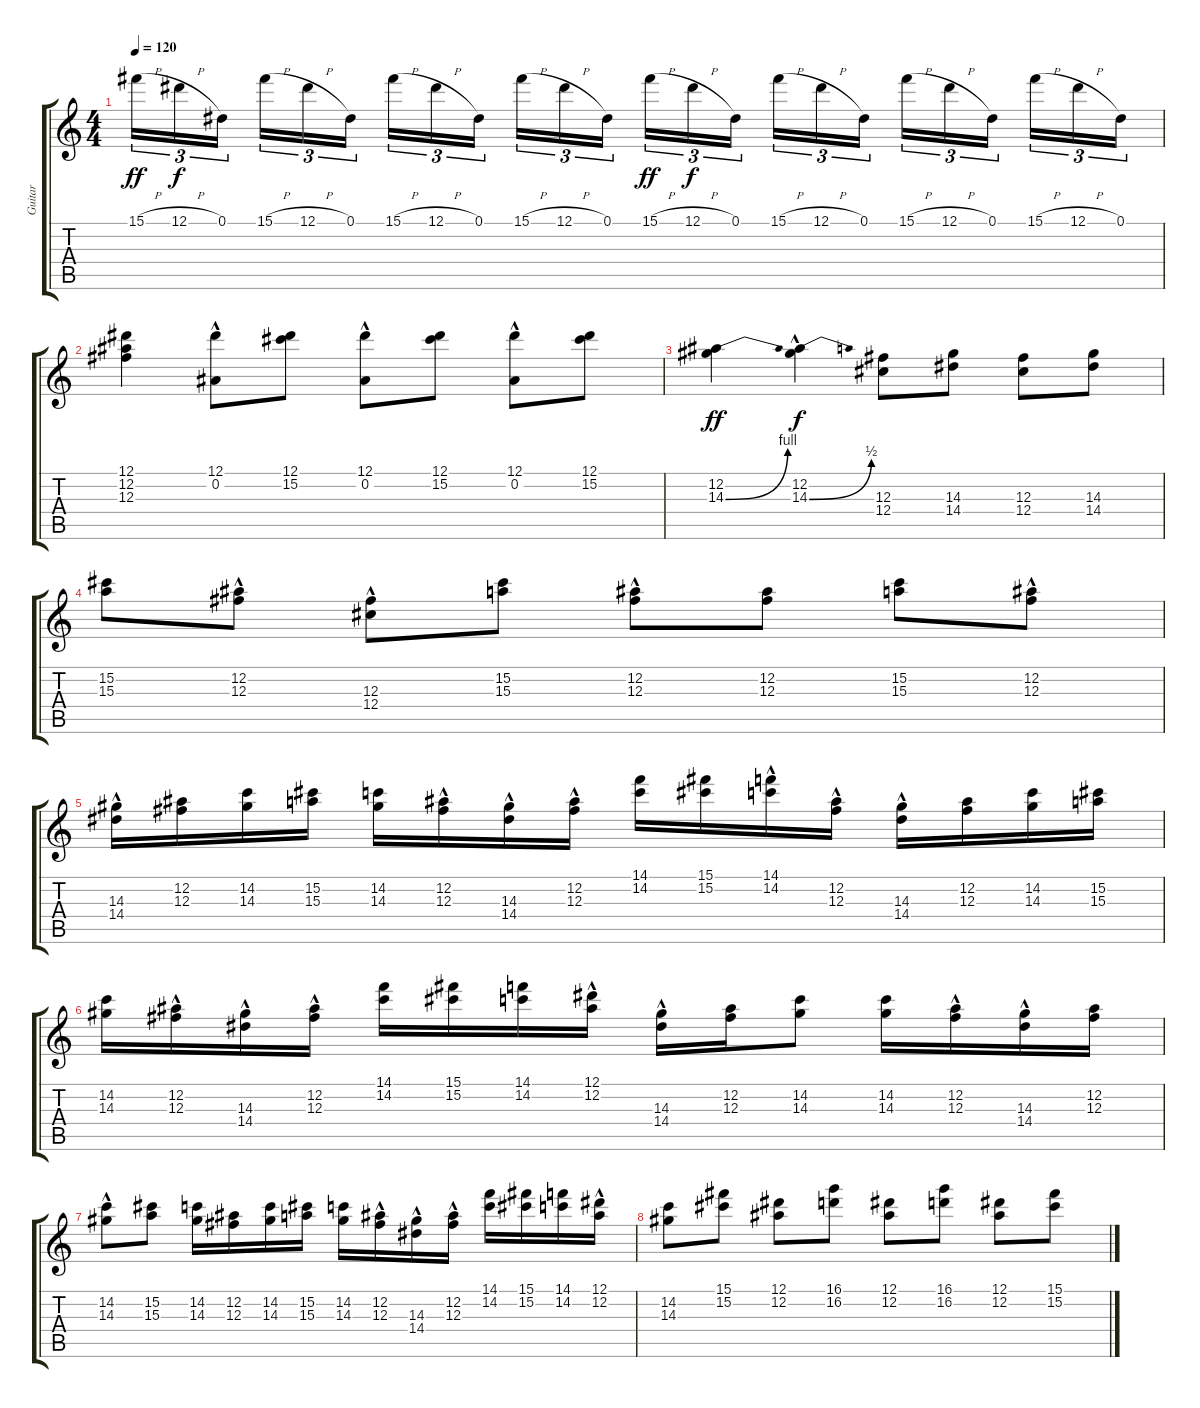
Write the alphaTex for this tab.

\track ("Guitar" "Guitar") {instrument overdrivenguitar}
\staff {score tabs}
\tuning (Eb4 Bb3 Gb3 Db3 Ab2 Eb2) {hide}
\ts (4 4)
\tempo 120
\clef g2
\ks c
15.1{h}.16{tu (3 2) dy ff} 12.1{h}.16{tu (3 2) dy f} 0.1.16{tu (3 2)} 15.1{h}.16{tu (3 2)} 12.1{h}.16{tu (3 2)} 0.1.16{tu (3 2)} 15.1{h}.16{tu (3 2)} 12.1{h}.16{tu (3 2)} 0.1.16{tu (3 2)} 15.1{h}.16{tu (3 2)} 12.1{h}.16{tu (3 2)} 0.1.16{tu (3 2)} 15.1{h}.16{tu (3 2) dy ff} 12.1{h}.16{tu (3 2) dy f} 0.1.16{tu (3 2)} 15.1{h}.16{tu (3 2)} 12.1{h}.16{tu (3 2)} 0.1.16{tu (3 2)} 15.1{h}.16{tu (3 2)} 12.1{h}.16{tu (3 2)} 0.1.16{tu (3 2)} 15.1{h}.16{tu (3 2)} 12.1{h}.16{tu (3 2)} 0.1.16{tu (3 2)} |
(12.1 12.2 12.3).4 (12.1{hac} 0.2).8 (12.1 15.2).8 (12.1{hac} 0.2).8 (12.1 15.2).8 (12.1{hac} 0.2).8 (12.1 15.2).8 |
(12.2 14.3{be (bend 0 0 60 4)}).4{dy ff} (12.2{hac} 14.3{be (bend 0 0 60 2) hac}).4{dy f} (12.3 12.4).8 (14.3 14.4).8 (12.3 12.4).8 (14.3 14.4).8 |
(15.2 15.3).8 (12.2{hac} 12.3{hac}).8 (12.3 12.4{hac}).8 (15.2 15.3).8 (12.2{hac} 12.3{hac}).8 (12.2 12.3).8 (15.2 15.3).8 (12.2{hac} 12.3{hac}).8 |
(14.3 14.4{hac}).16 (12.2 12.3).16 (14.2 14.3).16 (15.2 15.3).16 (14.2 14.3).16 (12.2{hac} 12.3{hac}).16 (14.3 14.4{hac}).16 (12.2 12.3{hac}).16 (14.1 14.2).16 (15.1 15.2).16 (14.1{hac} 14.2).16 (12.2{hac} 12.3{hac}).16 (14.3 14.4{hac}).16 (12.2 12.3).16 (14.2 14.3).16 (15.2 15.3).16 |
(14.2 14.3).16 (12.2{hac} 12.3{hac}).16 (14.3 14.4{hac}).16 (12.2 12.3{hac}).16 (14.1 14.2).16 (15.1 15.2).16 (14.1 14.2).16 (12.1{hac} 12.2{hac}).16 (14.3 14.4{hac}).16 (12.2 12.3).16 (14.2 14.3).8 (14.2 14.3).16 (12.2{hac} 12.3{hac}).16 (14.3 14.4{hac}).16 (12.2 12.3).16 |
(14.2{hac} 14.3).8 (15.2 15.3).8 (14.2 14.3).16 (12.2 12.3).16 (14.2 14.3).16 (15.2 15.3).16 (14.2 14.3).16 (12.2{hac} 12.3).16 (14.3 14.4{hac}).16 (12.2 12.3{hac}).16 (14.1 14.2).16 (15.1 15.2).16 (14.1 14.2).16 (12.1{hac} 12.2).16 |
(14.2 14.3).8 (15.1 15.2).8 (12.1 12.2).8 (16.1 16.2).8 (12.1 12.2).8 (16.1 16.2).8 (12.1 12.2).8 (15.1 15.2).8
